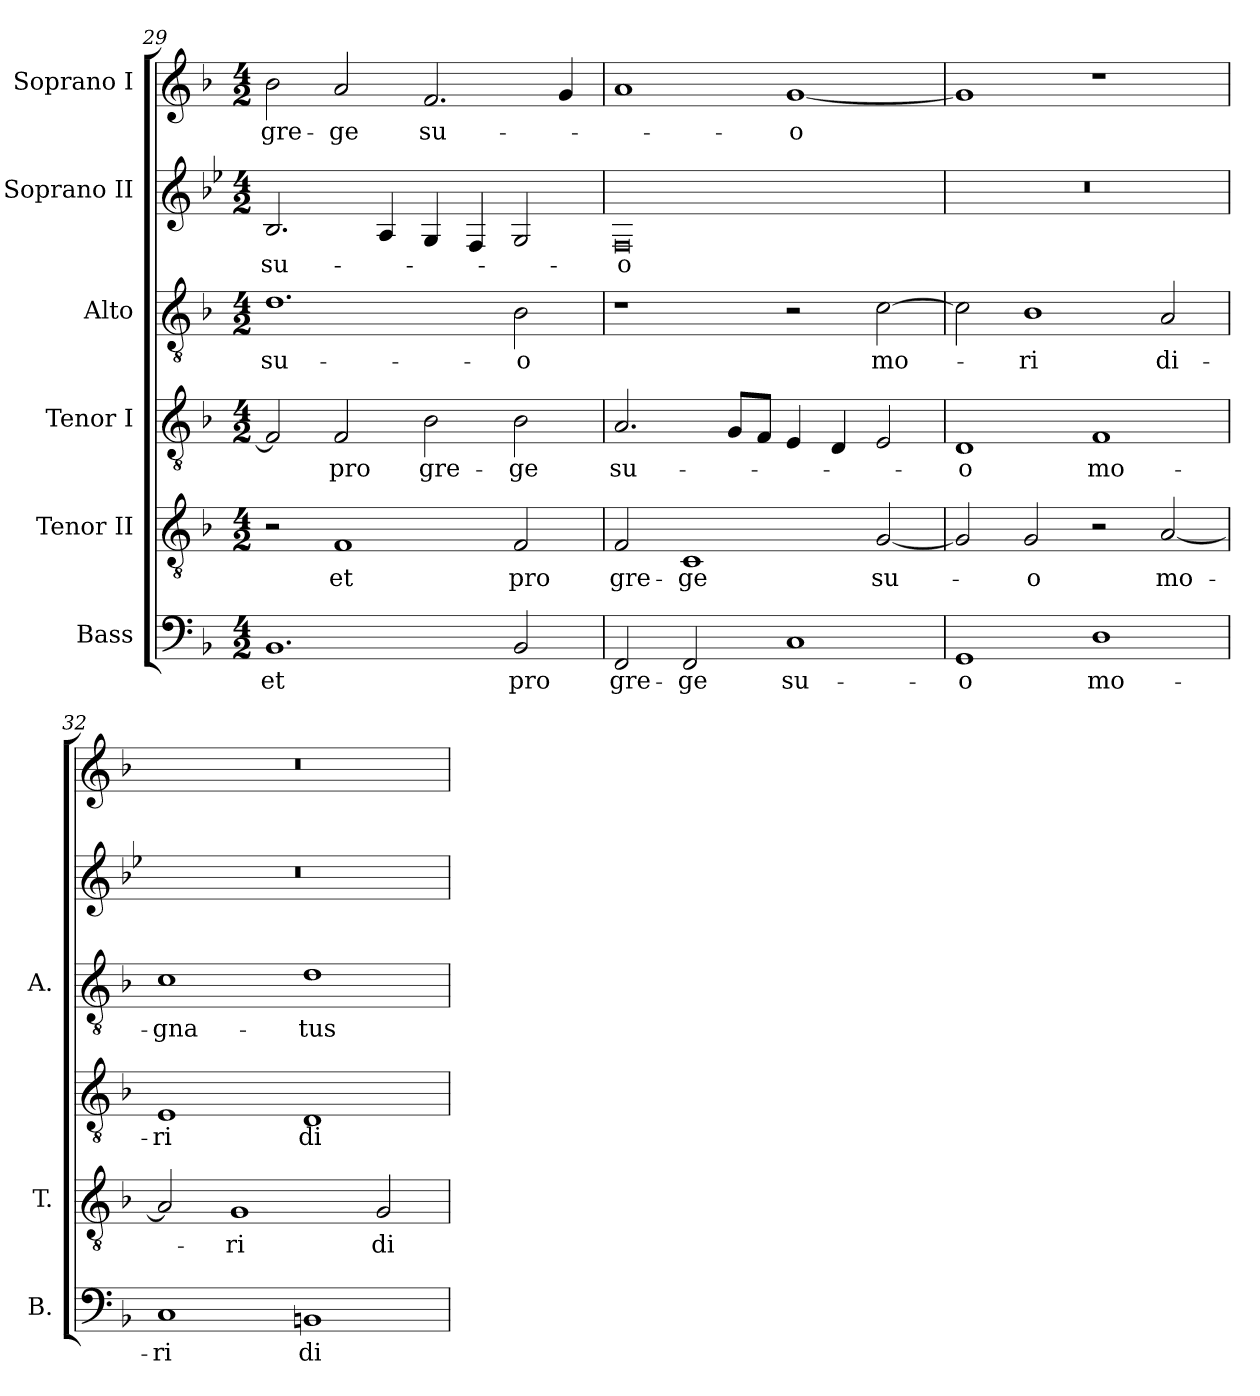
**kern	**text	**kern	**text	**kern	**text	**kern	**text	**kern	**text	**kern	**text
*part6	*part6	*part5	*part5	*part4	*part4	*part3	*part3	*part2	*part2	*part1	*part1
*staff6	*staff6	*staff5	*staff5	*staff4	*staff4	*staff3	*staff3	*staff2	*staff2	*staff1	*staff1
*I"Bass	*	*I"Tenor II	*	*I"Tenor I	*	*I"Alto	*	*I"Soprano II	*	*I"Soprano I	*
*I'B.	*	*I'T.	*	*	*	*I'A.	*	*	*	*	*
!!LO:LB:g=z
*clefF4	*	*clefGv2	*	*clefGv2	*	*clefGv2	*	*clefG2	*	*clefG2	*
*	*	*ITrd7c12	*	*	*	*	*	*ITrd-4c-7	*	*	*
*k[b-]	*	*k[b-]	*	*k[b-]	*	*k[b-]	*	*k[b-]	*	*k[b-]	*
*F:	*	*F:	*	*F:	*	*F:	*	*F:	*	*F:	*
*M4/2	*	*M4/2	*	*M4/2	*	*M4/2	*	*M4/2	*	*M4/2	*
=29	=29	=29	=29	=29	=29	=29	=29	=29	=29	=29	=29
!	!LO:LY:b:color=#000000	!	!	!	!	!	!	!	!	!	!
!	!	!	!	!	!	!	!LO:LY:b:color=#000000	!	!	!	!
!	!	!	!	!	!	!	!	!	!LO:LY:b:color=#000000	!	!
!	!	!	!	!	!	!	!	!	!	!	!LO:LY:b:color=#000000
1.BB-i	et	2r	.	2Fi/]	.	1.di	su-	2.fi/	su-	2b-i\	gre-
!	!	!	!LO:LY:b:color=#000000	!	!	!	!	!	!	!	!
!	!	!	!	!	!LO:LY:b:color=#000000	!	!	!	!	!	!
!	!	!	!	!	!	!	!	!	!	!	!LO:LY:b:color=#000000
.	.	1FFi	et	2Fi/	pro	.	.	.	.	2ai/	-ge
.	.	.	.	.	.	.	.	4ei/	.	.	.
!	!	!	!	!	!LO:LY:b:color=#000000	!	!	!	!	!	!
!	!	!	!	!	!	!	!	!	!	!	!LO:LY:b:color=#000000
.	.	.	.	2B-i\	gre-	.	.	4di/	.	2.fi/	su-
.	.	.	.	.	.	.	.	4ci/	.	.	.
!	!LO:LY:b:color=#000000	!	!	!	!	!	!	!	!	!	!
!	!	!	!LO:LY:b:color=#000000	!	!	!	!	!	!	!	!
!	!	!	!	!	!LO:LY:b:color=#000000	!	!	!	!	!	!
!	!	!	!	!	!	!	!LO:LY:b:color=#000000	!	!	!	!
2BB-i/	pro	2FFi/	pro	2B-i\	-ge	2B-i\	-o	2di/	.	.	.
.	.	.	.	.	.	.	.	.	.	4gi/	.
=30	=30	=30	=30	=30	=30	=30	=30	=30	=30	=30	=30
!	!LO:LY:b:color=#000000	!	!	!	!	!	!	!	!	!	!
!	!	!	!LO:LY:b:color=#000000	!	!	!	!	!	!	!	!
!	!	!	!	!	!LO:LY:b:color=#000000	!	!	!	!	!	!
!	!	!	!	!	!	!	!	!	!LO:LY:b:color=#000000	!	!
2FFi/	gre-	2FFi/	gre-	2.Ai/	su-	1r	.	0ci	-o	1ai	.
!	!LO:LY:b:color=#000000	!	!	!	!	!	!	!	!	!	!
!	!	!	!LO:LY:b:color=#000000	!	!	!	!	!	!	!	!
2FFi/	-ge	1CCi	-ge	.	.	.	.	.	.	.	.
.	.	.	.	8Gi/L	.	.	.	.	.	.	.
.	.	.	.	8Fi/J	.	.	.	.	.	.	.
!	!LO:LY:b:color=#000000	!	!	!	!	!	!	!	!	!	!
!	!	!	!	!	!	!	!	!	!	!	!LO:LY:b:color=#000000
1Ci	su-	.	.	4Ei/	.	2r	.	.	.	[<1gi	-o
.	.	.	.	4Di/	.	.	.	.	.	.	.
!	!	!	!LO:LY:b:color=#000000	!	!	!	!	!	!	!	!
!	!	!	!	!	!	!	!LO:LY:b:color=#000000	!	!	!	!
.	.	[<2GGi/	su-	2Ei/	.	[>2ci\	mo-	.	.	.	.
=31	=31	=31	=31	=31	=31	=31	=31	=31	=31	=31	=31
!	!LO:LY:b:color=#000000	!	!	!	!	!	!	!	!	!	!
!	!	!	!	!	!LO:LY:b:color=#000000	!	!	!LO:N:vis=1	!	!	!
1GGi	-o	2GGi/]	.	1Di	-o	2ci\]	.	0r	.	1gi]	.
!	!	!	!LO:LY:b:color=#000000	!	!	!	!	!	!	!	!
!	!	!	!	!	!	!	!LO:LY:b:color=#000000	!	!	!	!
.	.	2GGi/	-o	.	.	1B-i	-ri	.	.	.	.
!	!LO:LY:b:color=#000000	!	!	!	!	!	!	!	!	!	!
!	!	!	!	!	!LO:LY:b:color=#000000	!	!	!	!	!	!
1Di	mo-	2r	.	1Fi	mo-	.	.	.	.	1r	.
!	!	!	!LO:LY:b:color=#000000	!	!	!	!	!	!	!	!
!	!	!	!	!	!	!	!LO:LY:b:color=#000000	!	!	!	!
.	.	[<2AAi/	mo-	.	.	2Ai/	di-	.	.	.	.
=32	=32	=32	=32	=32	=32	=32	=32	=32	=32	=32	=32
!	!LO:LY:b:color=#000000	!	!	!	!	!	!	!	!	!	!
!	!	!	!	!	!LO:LY:b:color=#000000	!	!	!	!	!	!
!	!	!	!	!	!	!	!LO:LY:b:color=#000000	!LO:N:vis=1	!	!LO:N:vis=1	!
1Ci	-ri	2AAi/]	.	1Ei	-ri	1ci	-gna-	0r	.	0r	.
!	!	!	!LO:LY:b:color=#000000	!	!	!	!	!	!	!	!
.	.	1GGi	-ri	.	.	.	.	.	.	.	.
!	!LO:LY:b:color=#000000	!	!	!	!	!	!	!	!	!	!
!	!	!	!	!	!LO:LY:b:color=#000000	!	!	!	!	!	!
!	!	!	!	!	!	!	!LO:LY:b:color=#000000	!	!	!	!
1BBni	di-	.	.	1Di	di-	1di	-tus	.	.	.	.
!	!	!	!LO:LY:b:color=#000000	!	!	!	!	!	!	!	!
.	.	2GGi/	di-	.	.	.	.	.	.	.	.
=	=	=	=	=	=	=	=	=	=	=	=
*-	*-	*-	*-	*-	*-	*-	*-	*-	*-	*-	*-
